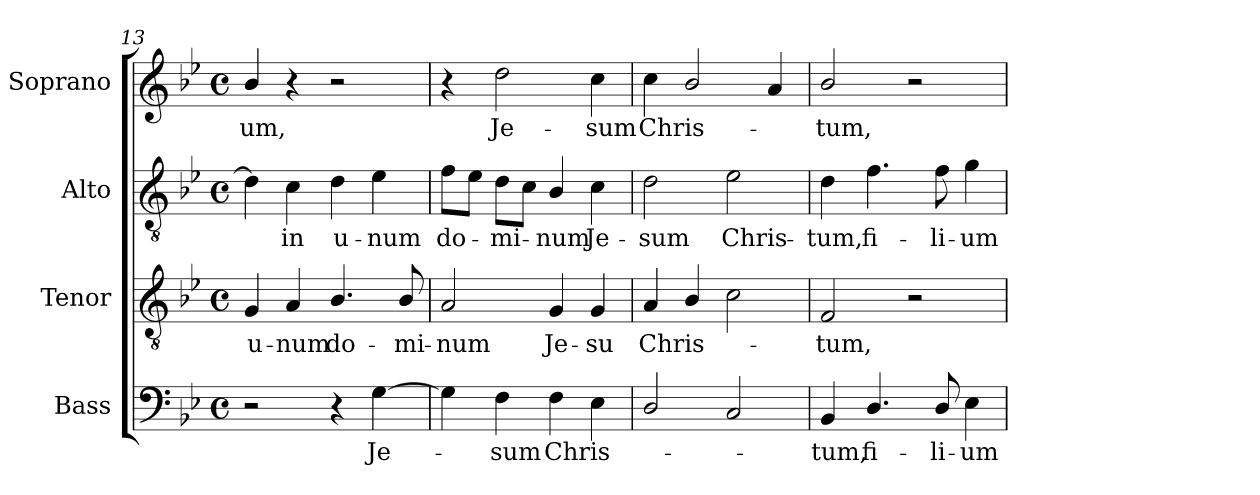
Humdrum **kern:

**kern	**text	**kern	**text	**kern	**text	**kern	**text
*part4	*part4	*part3	*part3	*part2	*part2	*part1	*part1
*staff4	*staff4	*staff3	*staff3	*staff2	*staff2	*staff1	*staff1
*I"Bass	*	*I"Tenor	*	*I"Alto	*	*I"Soprano	*
*I'B.	*	*I'T.	*	*I'A.	*	*I'S.	*
*clefF4	*	*clefGv2	*	*clefGv2	*	*clefG2	*
*	*	*ITrd7c12	*	*ITrd7c12	*	*	*
*k[b-e-]	*	*k[b-e-]	*	*k[b-e-]	*	*k[b-e-]	*
*B-:	*	*B-:	*	*B-:	*	*B-:	*
*M4/4	*	*M4/4	*	*M4/4	*	*M4/4	*
*met(c)	*	*met(c)	*	*met(c)	*	*met(c)	*
=13	=13	=13	=13	=13	=13	=13	=13
!	!	!	!LO:LY:b:color=#000000	!	!	!	!
!	!	!	!	!	!	!	!LO:LY:b:color=#000000
2r	.	4GGi/	u-	4Di\]	.	4b-i/	-um,
!	!	!	!LO:LY:b:color=#000000	!	!	!	!
!	!	!	!	!	!LO:LY:b:color=#000000	!	!
.	.	4AAi/	-num	4Ci\	in	4r	.
!	!	!	!LO:LY:b:color=#000000	!	!	!	!
!	!	!	!	!	!LO:LY:b:color=#000000	!	!
4r	.	4.BB-i/	do-	4Di\	u-	2r	.
!	!LO:LY:b:color=#000000	!	!	!	!	!	!
!	!	!	!	!	!LO:LY:b:color=#000000	!	!
[4Gi\	Je-	.	.	4E-i\	-num	.	.
!	!	!	!LO:LY:b:color=#000000	!	!	!	!
.	.	8BB-i/	-mi-	.	.	.	.
=14	=14	=14	=14	=14	=14	=14	=14
!	!	!	!LO:LY:b:color=#000000	!	!	!	!
!	!	!	!	!	!LO:LY:b:color=#000000	!	!
4Gi\]	.	2AAi/	-num	8Fi\L	do-	4r	.
.	.	.	.	8E-i\J	.	.	.
!	!LO:LY:b:color=#000000	!	!	!	!	!	!
!	!	!	!	!	!LO:LY:b:color=#000000	!	!
!	!	!	!	!	!	!	!LO:LY:b:color=#000000
4Fi\	-sum	.	.	8Di\L	-mi-	2ddi\	Je-
.	.	.	.	8Ci\J	.	.	.
!	!LO:LY:b:color=#000000	!	!	!	!	!	!
!	!	!	!LO:LY:b:color=#000000	!	!	!	!
!	!	!	!	!	!LO:LY:b:color=#000000	!	!
4Fi\	Chris-	4GGi/	Je-	4BB-i/	-num	.	.
!	!	!	!LO:LY:b:color=#000000	!	!	!	!
!	!	!	!	!	!LO:LY:b:color=#000000	!	!
!	!	!	!	!	!	!	!LO:LY:b:color=#000000
4E-i\	.	4GGi/	-su	4Ci\	Je-	4cci\	-sum
=15	=15	=15	=15	=15	=15	=15	=15
!	!	!	!LO:LY:b:color=#000000	!	!	!	!
!	!	!	!	!	!LO:LY:b:color=#000000	!	!
!	!	!	!	!	!	!	!LO:LY:b:color=#000000
2Di/	.	4AAi/	Chris-	2Di\	-sum	4cci\	Chris-
.	.	4BB-i/	.	.	.	2b-i/	.
!	!	!	!	!	!LO:LY:b:color=#000000	!	!
2Ci/	.	2Ci\	.	2E-i\	Chris-	.	.
.	.	.	.	.	.	4ai/	.
!!LO:PB:g=z
=16	=16	=16	=16	=16	=16	=16	=16
!	!LO:LY:b:color=#000000	!	!	!	!	!	!
!	!	!	!LO:LY:b:color=#000000	!	!	!	!
!	!	!	!	!	!LO:LY:b:color=#000000	!	!
!	!	!	!	!	!	!	!LO:LY:b:color=#000000
4BB-i/	-tum,	2FFi/	-tum,	4Di\	-tum,	2b-i/	-tum,
!	!LO:LY:b:color=#000000	!	!	!	!	!	!
!	!	!	!	!	!LO:LY:b:color=#000000	!	!
4.Di/	fi-	.	.	4.Fi\	fi-	.	.
.	.	2r	.	.	.	2r	.
!	!LO:LY:b:color=#000000	!	!	!	!	!	!
!	!	!	!	!	!LO:LY:b:color=#000000	!	!
8Di/	-li-	.	.	8Fi\	-li-	.	.
!	!LO:LY:b:color=#000000	!	!	!	!	!	!
!	!	!	!	!	!LO:LY:b:color=#000000	!	!
4E-i\	-um	.	.	4Gi\	-um	.	.
=	=	=	=	=	=	=	=
*-	*-	*-	*-	*-	*-	*-	*-
